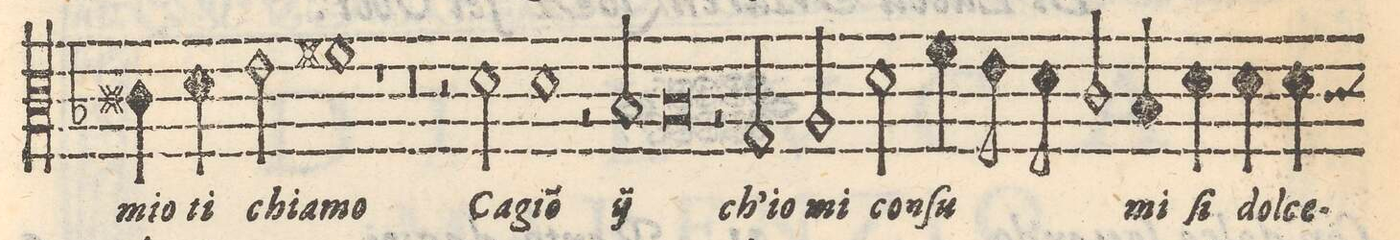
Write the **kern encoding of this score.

**kern	**text
*I"TENORE	*
*clefC3	*
*k[b-]	*
*M2/1	*
4c#X\	mio
4d\	ti
2e\	chia-
=5-	=5-
1f#X	-mo
1r	.
=6-	=6-
0r	.
=7-	=7-
2r	.
2d\	Ca-
1d	-gio(n)
=8-	=8-
2r	.
2B-/	/Ca-
0B-	-gio(n)/
=9-	=9-
2r	.
2G/	ch'io
=10-	=10-
2A/	mi
2d\	con-
4fny\	-ſu-
8e\	.
8d\	.
2cny/	.
=11-	=11-
4B-/	-mi
4d\	ſi
4d\	dol-
4d\	-ce-
*-	*-
